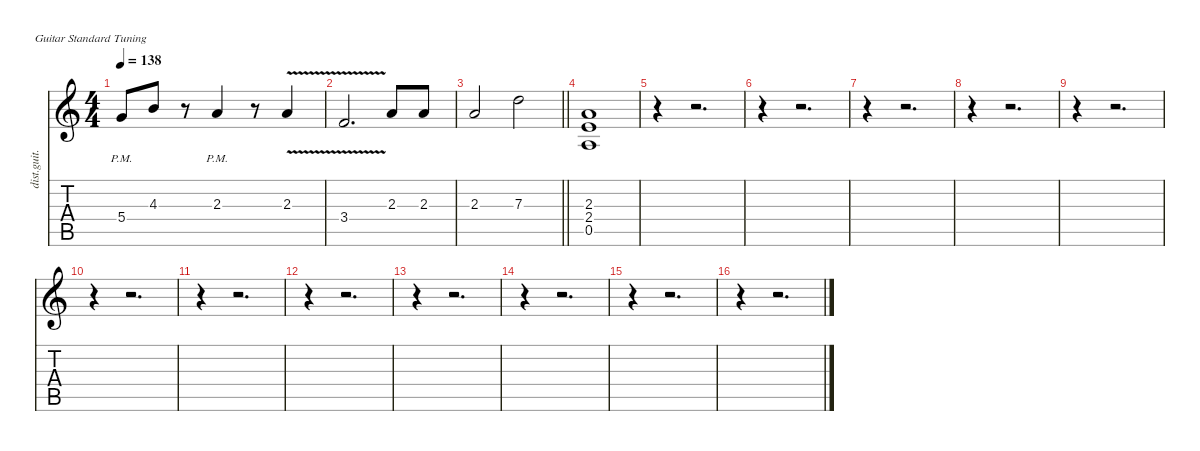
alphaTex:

\defaultSystemsLayout 4
\hideDynamics
\bracketExtendMode nobrackets
\track ("Sylvain" "dist.guit.") {instrument distortionguitar}
\staff {score tabs}
\tuning (E4 B3 G3 D3 A2 E2)
\ts (4 4)
\tempo 138
\clef g2
\ks aminor
5.4{pm}.8{dy mf} 4.3.8 r.8 2.3{pm}.4 r.8 2.3{v}.4 |
3.4{v}.2{d} 2.3.8 2.3.8 |
\barLineRight lightlight
2.3.2 7.3.2 |
(2.3 2.4 0.5).1{dy f} |
r.4 r.2{d} |
r.4 r.2{d} |
r.4 r.2{d} |
r.4 r.2{d} |
r.4 r.2{d} |
r.4 r.2{d} |
r.4 r.2{d} |
r.4 r.2{d} |
r.4 r.2{d} |
r.4 r.2{d} |
r.4 r.2{d} |
r.4 r.2{d}
